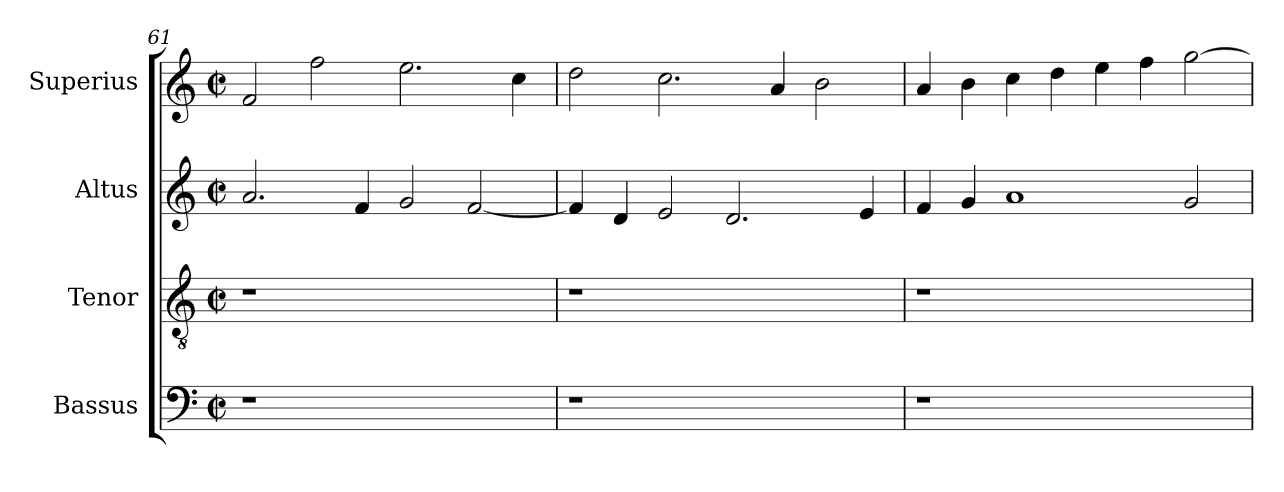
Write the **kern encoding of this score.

**kern	**kern	**kern	**kern
*part4	*part3	*part2	*part1
*staff4	*staff3	*staff2	*staff1
*I"Bassus	*I"Tenor	*I"Altus	*I"Superius
*I'B.	*I'T.	*I'A.	*I'S.
*clefF4	*clefGv2	*clefG2	*clefG2
*	*ITrd7c12	*	*
*k[]	*k[]	*k[]	*k[]
*C:	*C:	*C:	*C:
*M2/2	*M2/2	*M2/2	*M2/2
*met(c|)	*met(c|)	*met(c|)	*met(c|)
=61	=61	=61	=61
!LO:N:vis=1	!LO:N:vis=1	!	!
1r	1r	2.ai/	2fi/
.	.	.	2ffi\
.	.	4fi/	.
1ryy	1ryy	2gi/	2.eei\
.	.	[<2fi/	.
.	.	.	4cci\
=62	=62	=62	=62
!LO:N:vis=1	!LO:N:vis=1	!	!
1r	1r	4fi/]	2ddi\
.	.	4di/	.
.	.	2ei/	2.cci\
1ryy	1ryy	2.di/	.
.	.	.	4ai/
.	.	.	2bi\
.	.	4ei/	.
!!LO:PB:g=z
=63	=63	=63	=63
!LO:N:vis=1	!LO:N:vis=1	!	!
1r	1r	4fi/	4ai/
.	.	4gi/	4bi\
.	.	1ai	4cci\
.	.	.	4ddi\
1ryy	1ryy	.	4eei\
.	.	.	4ffi\
.	.	2gi/	[>2ggi\
=	=	=	=
*-	*-	*-	*-
